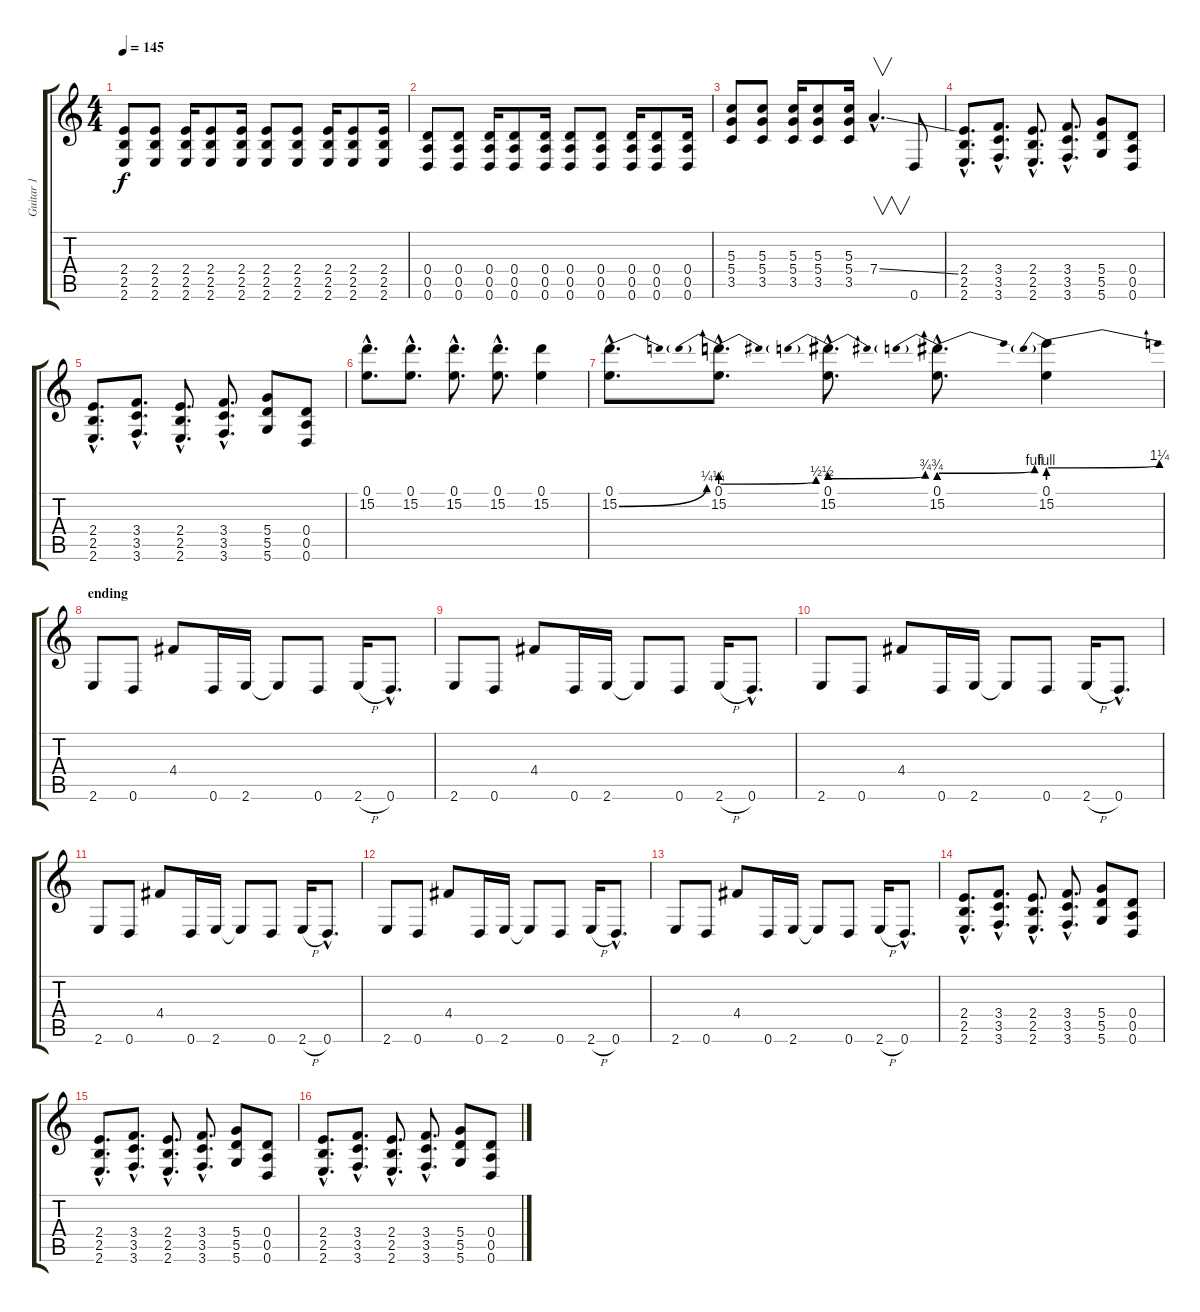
\track ("Guitar 1" "Guitar 1") {instrument distortionguitar}
\staff {score tabs}
\tuning (E4 B3 G3 D3 A2 D2) {hide}
\ts (4 4)
\tempo 145
\clef g2
\ks c
(2.4 2.5 2.6).8{dy f} (2.4 2.5 2.6).8 (2.4 2.5 2.6).16 (2.4 2.5 2.6).8 (2.4 2.5 2.6).16 (2.4 2.5 2.6).8 (2.4 2.5 2.6).8 (2.4 2.5 2.6).16 (2.4 2.5 2.6).8 (2.4 2.5 2.6).16 |
(0.4 0.5 0.6).8 (0.4 0.5 0.6).8 (0.4 0.5 0.6).16 (0.4 0.5 0.6).8 (0.4 0.5 0.6).16 (0.4 0.5 0.6).8 (0.4 0.5 0.6).8 (0.4 0.5 0.6).16 (0.4 0.5 0.6).8 (0.4 0.5 0.6).16 |
(5.3 5.4 3.5).8 (5.3 5.4 3.5).8 (5.3 5.4 3.5).16 (5.3 5.4 3.5).8 (5.3 5.4 3.5).16 7.4{ss hac}.4{v d} 0.6.8 |
(2.4{hac} 2.5{hac} 2.6{hac}).8{d} (3.4{hac} 3.5{hac} 3.6{hac}).8{d} (2.4{hac} 2.5{hac} 2.6{hac}).8{d} (3.4{hac} 3.5{hac} 3.6{hac}).8{d} (5.4 5.5 5.6).8 (0.4 0.5 0.6).8 |
(2.4{hac} 2.5{hac} 2.6{hac}).8{d} (3.4{hac} 3.5{hac} 3.6{hac}).8{d} (2.4{hac} 2.5{hac} 2.6{hac}).8{d} (3.4{hac} 3.5{hac} 3.6{hac}).8{d} (5.4 5.5 5.6).8 (0.4 0.5 0.6).8 |
(0.1{hac} 15.2{hac}).8{d} (0.1{hac} 15.2{hac}).8{d} (0.1{hac} 15.2{hac}).8{d} (0.1{hac} 15.2{hac}).8{d} (0.1 15.2).4 |
(0.1{hac} 15.2{be (bend 0 0 60 1) hac}).8{d} (0.1{hac} 15.2{be (prebendbend 0 1 60 2) hac}).8{d} (0.1{hac} 15.2{be (prebendbend 0 2 60 3) hac}).8{d} (0.1{hac} 15.2{be (prebendbend 0 3 60 4) hac}).8{d} (0.1 15.2{be (prebendbend 0 4 60 5)}).4 |
\section ("" "ending")
2.6.8 0.6.8 4.4.8 0.6.16 2.6.16 2.6{t}.8 0.6.8 2.6{h}.16 0.6{hac}.8{d} |
2.6.8 0.6.8 4.4.8 0.6.16 2.6.16 2.6{t}.8 0.6.8 2.6{h}.16 0.6{hac}.8{d} |
2.6.8 0.6.8 4.4.8 0.6.16 2.6.16 2.6{t}.8 0.6.8 2.6{h}.16 0.6{hac}.8{d} |
2.6.8 0.6.8 4.4.8 0.6.16 2.6.16 2.6{t}.8 0.6.8 2.6{h}.16 0.6{hac}.8{d} |
2.6.8 0.6.8 4.4.8 0.6.16 2.6.16 2.6{t}.8 0.6.8 2.6{h}.16 0.6{hac}.8{d} |
2.6.8 0.6.8 4.4.8 0.6.16 2.6.16 2.6{t}.8 0.6.8 2.6{h}.16 0.6{hac}.8{d} |
(2.4{hac} 2.5{hac} 2.6{hac}).8{d} (3.4{hac} 3.5{hac} 3.6{hac}).8{d} (2.4{hac} 2.5{hac} 2.6{hac}).8{d} (3.4{hac} 3.5{hac} 3.6{hac}).8{d} (5.4 5.5 5.6).8 (0.4 0.5 0.6).8 |
(2.4{hac} 2.5{hac} 2.6{hac}).8{d} (3.4{hac} 3.5{hac} 3.6{hac}).8{d} (2.4{hac} 2.5{hac} 2.6{hac}).8{d} (3.4{hac} 3.5{hac} 3.6{hac}).8{d} (5.4 5.5 5.6).8 (0.4 0.5 0.6).8 |
(2.4{hac} 2.5{hac} 2.6{hac}).8{d} (3.4{hac} 3.5{hac} 3.6{hac}).8{d} (2.4{hac} 2.5{hac} 2.6{hac}).8{d} (3.4{hac} 3.5{hac} 3.6{hac}).8{d} (5.4 5.5 5.6).8 (0.4 0.5 0.6).8
